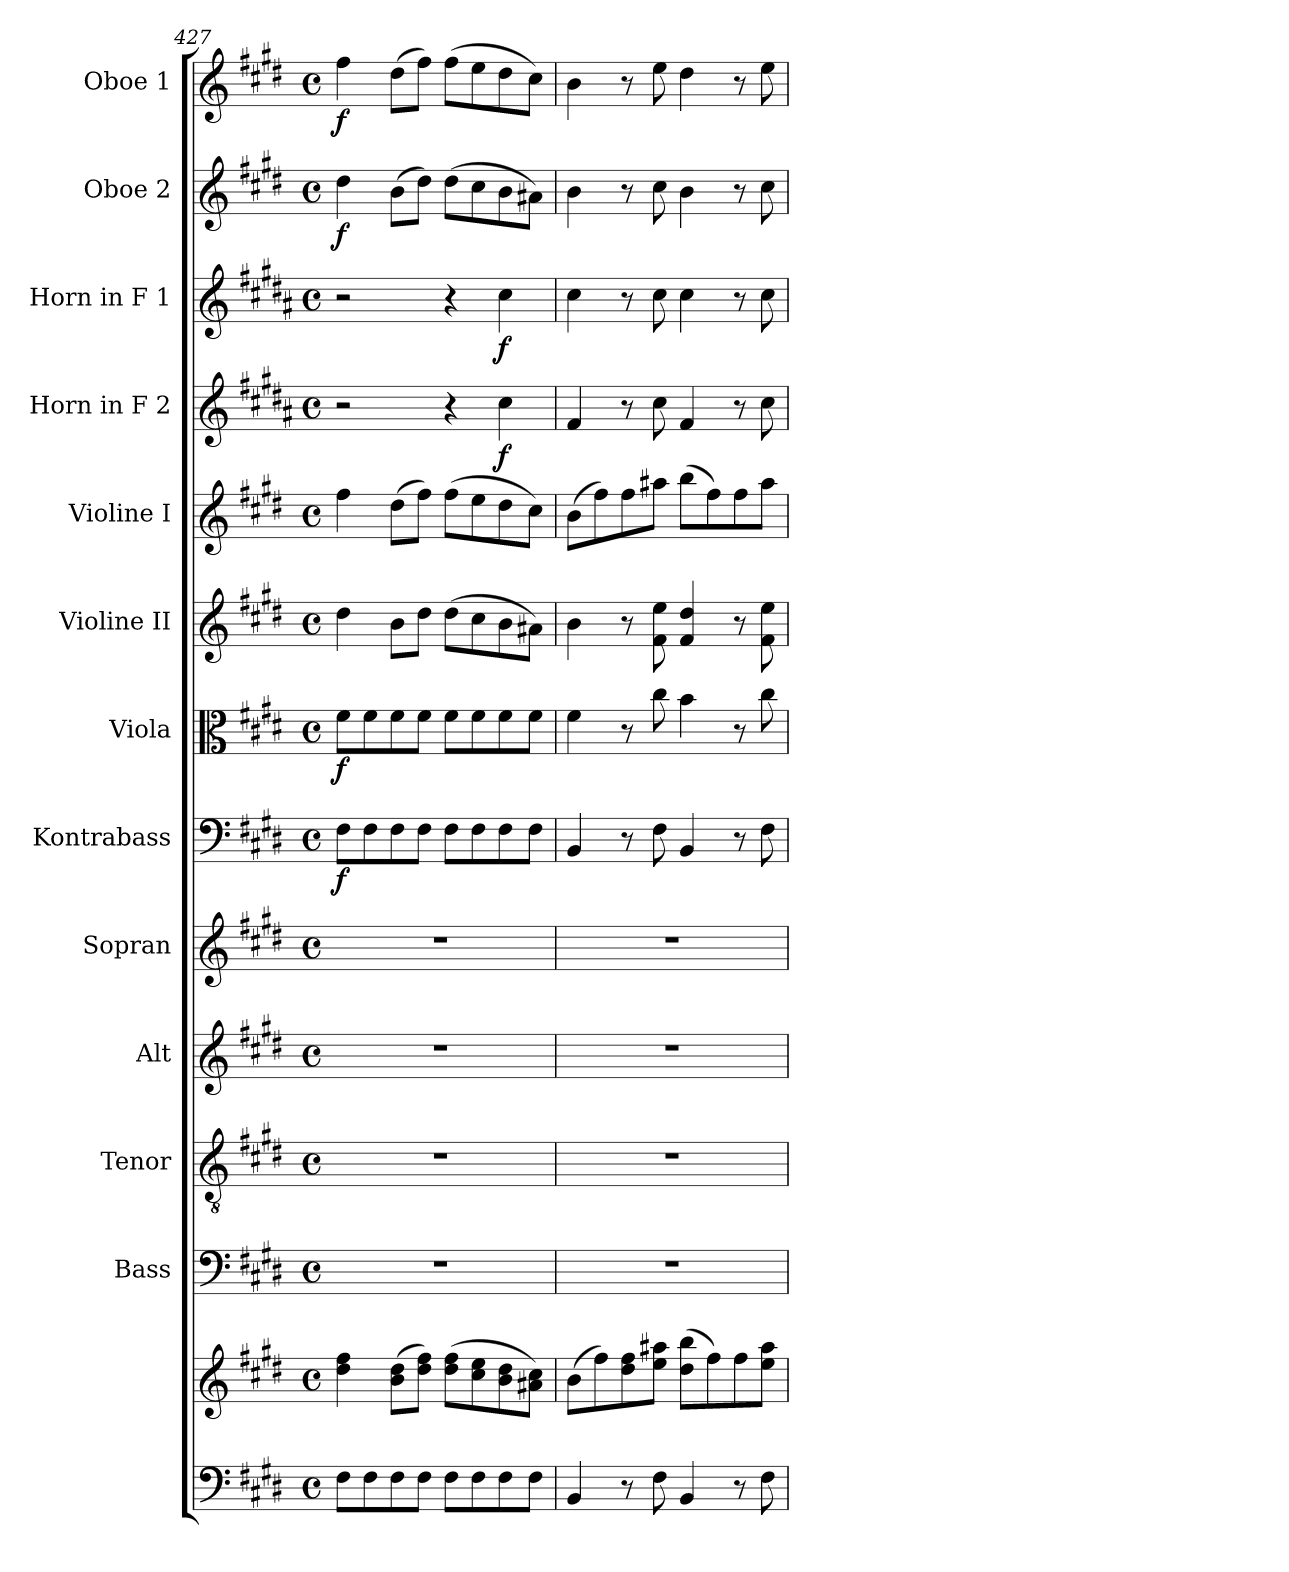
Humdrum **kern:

**kern	**kern	**kern	**kern	**kern	**kern	**kern	**dynam	**kern	**dynam	**kern	**kern	**kern	**dynam	**kern	**dynam	**kern	**dynam	**kern	**dynam
*part13	*part13	*part12	*part11	*part10	*part9	*part8	*part8	*part7	*part7	*part6	*part5	*part4	*part4	*part3	*part3	*part2	*part2	*part1	*part1
*staff14	*staff13	*staff12	*staff11	*staff10	*staff9	*staff8	*staff8	*staff7	*staff7	*staff6	*staff5	*staff4	*staff4	*staff3	*staff3	*staff2	*staff2	*staff1	*staff1
*	*	*I"Bass	*I"Tenor	*I"Alt	*I"Sopran	*I"Kontrabass	*	*I"Viola	*	*I"Violine II	*I"Violine I	*I"Horn in F 2	*	*I"Horn in F 1	*	*I"Oboe 2	*	*I"Oboe 1	*
*	*	*I'B.	*I'T.	*I'A.	*I'S.	*I'Kb.	*	*I'Vla.	*	*I'Vl. II	*I'Vl. I	*	*	*	*	*I'Ob.. 2	*	*I'Ob. 1	*
*clefF4	*clefG2	*clefF4	*clefGv2	*clefG2	*clefG2	*clefF4	*	*clefC3	*	*clefG2	*clefG2	*clefG2	*	*clefG2	*	*clefG2	*	*clefG2	*
*	*	*	*	*	*	*ITrd7c12	*	*	*	*	*	*ITrd4c7	*	*ITrd4c7	*	*	*	*	*
*k[f#c#g#d#]	*k[f#c#g#d#]	*k[f#c#g#d#]	*k[f#c#g#d#]	*k[f#c#g#d#]	*k[f#c#g#d#]	*k[f#c#g#d#]	*	*k[f#c#g#d#]	*	*k[f#c#g#d#]	*k[f#c#g#d#]	*k[f#c#g#d#]	*	*k[f#c#g#d#]	*	*k[f#c#g#d#]	*	*k[f#c#g#d#]	*
*E:	*E:	*E:	*E:	*E:	*E:	*E:	*	*E:	*	*E:	*E:	*E:	*	*E:	*	*E:	*	*E:	*
*M4/4	*M4/4	*M4/4	*M4/4	*M4/4	*M4/4	*M4/4	*	*M4/4	*	*M4/4	*M4/4	*M4/4	*	*M4/4	*	*M4/4	*	*M4/4	*
*met(c)	*met(c)	*met(c)	*met(c)	*met(c)	*met(c)	*met(c)	*	*met(c)	*	*met(c)	*met(c)	*met(c)	*	*met(c)	*	*met(c)	*	*met(c)	*
=427	=427	=427	=427	=427	=427	=427	=427	=427	=427	=427	=427	=427	=427	=427	=427	=427	=427	=427	=427
!	!	!	!	!	!	!	!LO:DY:b	!	!LO:DY:b	!	!	!	!	!	!	!	!LO:DY:b	!	!LO:DY:b
8F#\L	4dd#\ 4ff#\	1r	1r	1r	1r	8FF#\L	f	8f#\L	f	4dd#\	4ff#\	2r	.	2r	.	4dd#\	f	4ff#\	f
8F#\	.	.	.	.	.	8FF#\	.	8f#\	.	.	.	.	.	.	.	.	.	.	.
8F#\	(>8b\ 8dd#\L	.	.	.	.	8FF#\	.	8f#\	.	8b\L	(>8dd#\L	.	.	.	.	(>8b\L	.	(>8dd#\L	.
8F#\J	8dd#\ 8ff#\J)	.	.	.	.	8FF#\J	.	8f#\J	.	8dd#\J	8ff#\J)	.	.	.	.	8dd#\J)	.	8ff#\J)	.
8F#\L	(>8dd#\ 8ff#\L	.	.	.	.	8FF#\L	.	8f#\L	.	(>8dd#\L	(>8ff#\L	4r	.	4r	.	(>8dd#\L	.	(>8ff#\L	.
8F#\	8cc#\ 8ee\	.	.	.	.	8FF#\	.	8f#\	.	8cc#\	8ee\	.	.	.	.	8cc#\	.	8ee\	.
!	!	!	!	!	!	!	!	!	!	!	!	!	!LO:DY:b	!	!LO:DY:b	!	!	!	!
8F#\	8b\ 8dd#\	.	.	.	.	8FF#\	.	8f#\	.	8b\	8dd#\	4f#\	f	4f#\	f	8b\	.	8dd#\	.
8F#\J	8a#X\ 8cc#\J)	.	.	.	.	8FF#\J	.	8f#\J	.	8a#X\J)	8cc#\J)	.	.	.	.	8a#X\J)	.	8cc#\J)	.
!!LO:PB:g=z
=428	=428	=428	=428	=428	=428	=428	=428	=428	=428	=428	=428	=428	=428	=428	=428	=428	=428	=428	=428
4BB/	(>8b\L	1r	1r	1r	1r	4BBB/	.	4f#\	.	4b\	(>8b\L	4B/	.	4f#\	.	4b\	.	4b\	.
.	8ff#\)	.	.	.	.	.	.	.	.	.	8ff#\)	.	.	.	.	.	.	.	.
8r	8dd#\ 8ff#\	.	.	.	.	8r	.	8r	.	8r	8ff#\	8r	.	8r	.	8r	.	8r	.
8F#\	8ee\ 8aa#X\J	.	.	.	.	8FF#\	.	8cc#\	.	8f#\ 8ee\	8aa#X\J	8f#\	.	8f#\	.	8cc#\	.	8ee\	.
4BB/	(>8dd#\ 8bb\L	.	.	.	.	4BBB/	.	4b\	.	4f#/ 4dd#/	(>8bb\L	4B/	.	4f#\	.	4b\	.	4dd#\	.
.	8ff#\)	.	.	.	.	.	.	.	.	.	8ff#\)	.	.	.	.	.	.	.	.
8r	8ff#\	.	.	.	.	8r	.	8r	.	8r	8ff#\	8r	.	8r	.	8r	.	8r	.
8F#\	8ee\ 8aa#\J	.	.	.	.	8FF#\	.	8cc#\	.	8f#\ 8ee\	8aa#\J	8f#\	.	8f#\	.	8cc#\	.	8ee\	.
=	=	=	=	=	=	=	=	=	=	=	=	=	=	=	=	=	=	=	=
*-	*-	*-	*-	*-	*-	*-	*-	*-	*-	*-	*-	*-	*-	*-	*-	*-	*-	*-	*-
